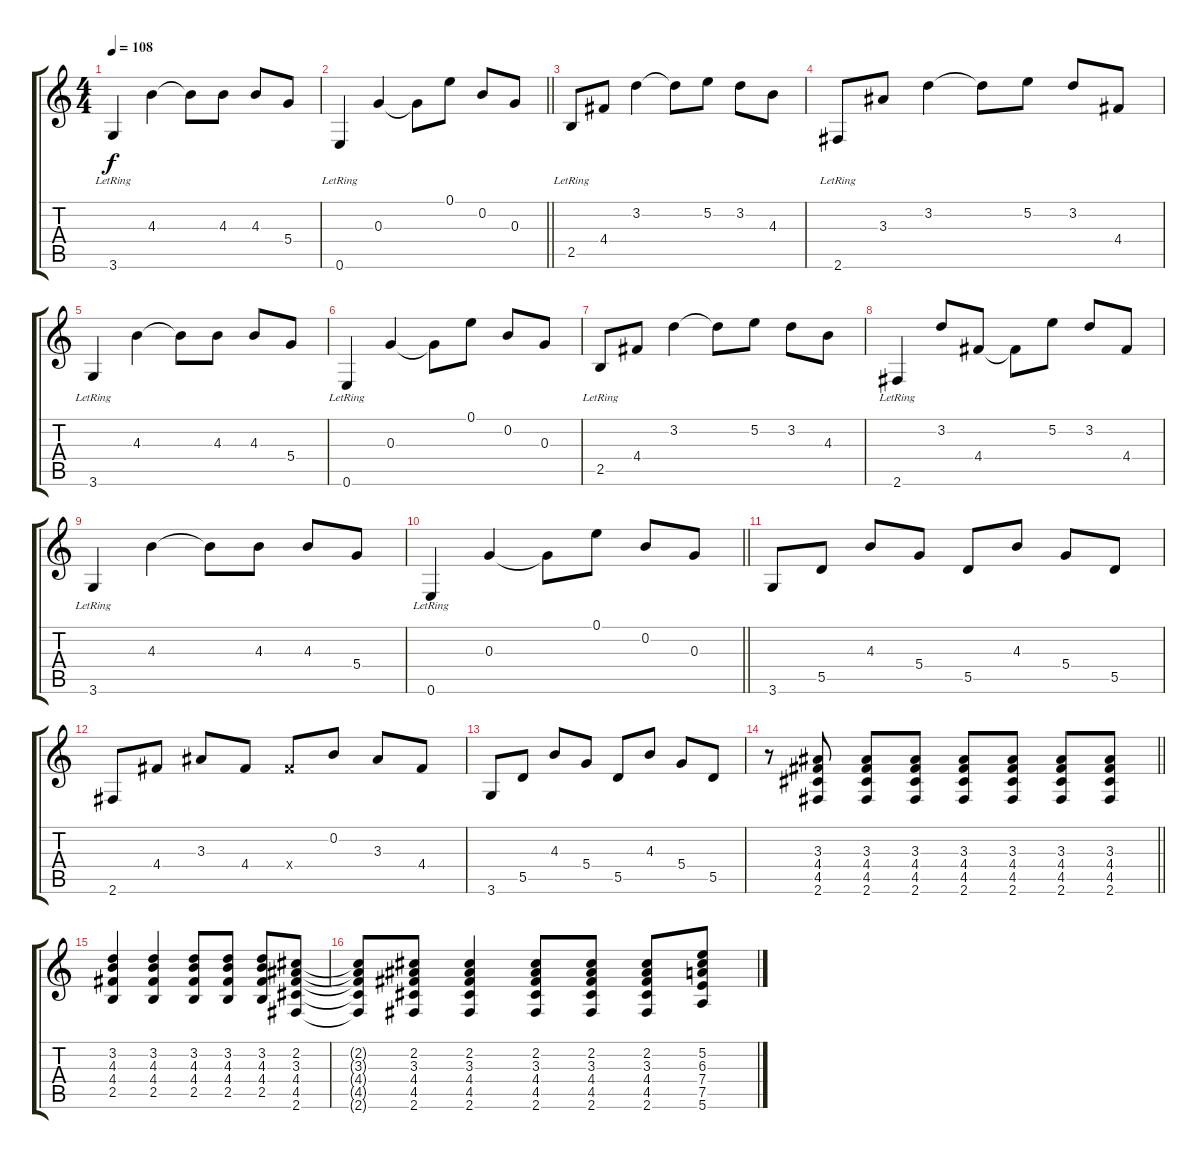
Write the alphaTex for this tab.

\track "" {instrument overdrivenguitar}
\staff {score tabs}
\tuning (E4 B3 G3 D3 A2 E2) {hide}
\ts (4 4)
\tempo 108
\clef g2
\ks c
3.6{lr}.4{dy f} 4.3.4 4.3{t}.8 4.3.8 4.3.8 5.4.8 |
\barLineRight lightlight
0.6{lr}.4 0.3.4 0.3{t}.8 0.1.8 0.2.8 0.3.8 |
2.5{lr}.8 4.4.8 3.2.4 3.2{t}.8 5.2.8 3.2.8 4.3.8 |
2.6{lr}.8 3.3.8 3.2.4 3.2{t}.8 5.2.8 3.2.8 4.4.8 |
3.6{lr}.4 4.3.4 4.3{t}.8 4.3.8 4.3.8 5.4.8 |
0.6{lr}.4 0.3.4 0.3{t}.8 0.1.8 0.2.8 0.3.8 |
2.5{lr}.8 4.4.8 3.2.4 3.2{t}.8 5.2.8 3.2.8 4.3.8 |
2.6{lr}.4 3.2.8 4.4.8 4.4{t}.8 5.2.8 3.2.8 4.4.8 |
3.6{lr}.4 4.3.4 4.3{t}.8 4.3.8 4.3.8 5.4.8 |
\barLineRight lightlight
0.6{lr}.4 0.3.4 0.3{t}.8 0.1.8 0.2.8 0.3.8 |
3.6.8 5.5.8 4.3.8 5.4.8 5.5.8 4.3.8 5.4.8 5.5.8 |
2.6.8 4.4.8 3.3.8 4.4.8 4.4{x}.8 0.2.8 3.3.8 4.4.8 |
3.6.8 5.5.8 4.3.8 5.4.8 5.5.8 4.3.8 5.4.8 5.5.8 |
\barLineRight lightlight
r.8 (3.3 4.4 4.5 2.6).8 (3.3 4.4 4.5 2.6).8 (3.3 4.4 4.5 2.6).8 (3.3 4.4 4.5 2.6).8 (3.3 4.4 4.5 2.6).8 (3.3 4.4 4.5 2.6).8 (3.3 4.4 4.5 2.6).8 |
\section ("" "")
(3.2 4.3 4.4 2.5).4 (3.2 4.3 4.4 2.5).4 (3.2 4.3 4.4 2.5).8 (3.2 4.3 4.4 2.5).8 (3.2 4.3 4.4 2.5).8 (2.2 3.3 4.4 4.5 2.6).8 |
(2.2{t} 3.3{t} 4.4{t} 4.5{t} 2.6{t}).8 (2.2 3.3 4.4 4.5 2.6).8 (2.2 3.3 4.4 4.5 2.6).4 (2.2 3.3 4.4 4.5 2.6).8 (2.2 3.3 4.4 4.5 2.6).8 (2.2 3.3 4.4 4.5 2.6).8 (5.2 6.3 7.4 7.5 5.6).8
